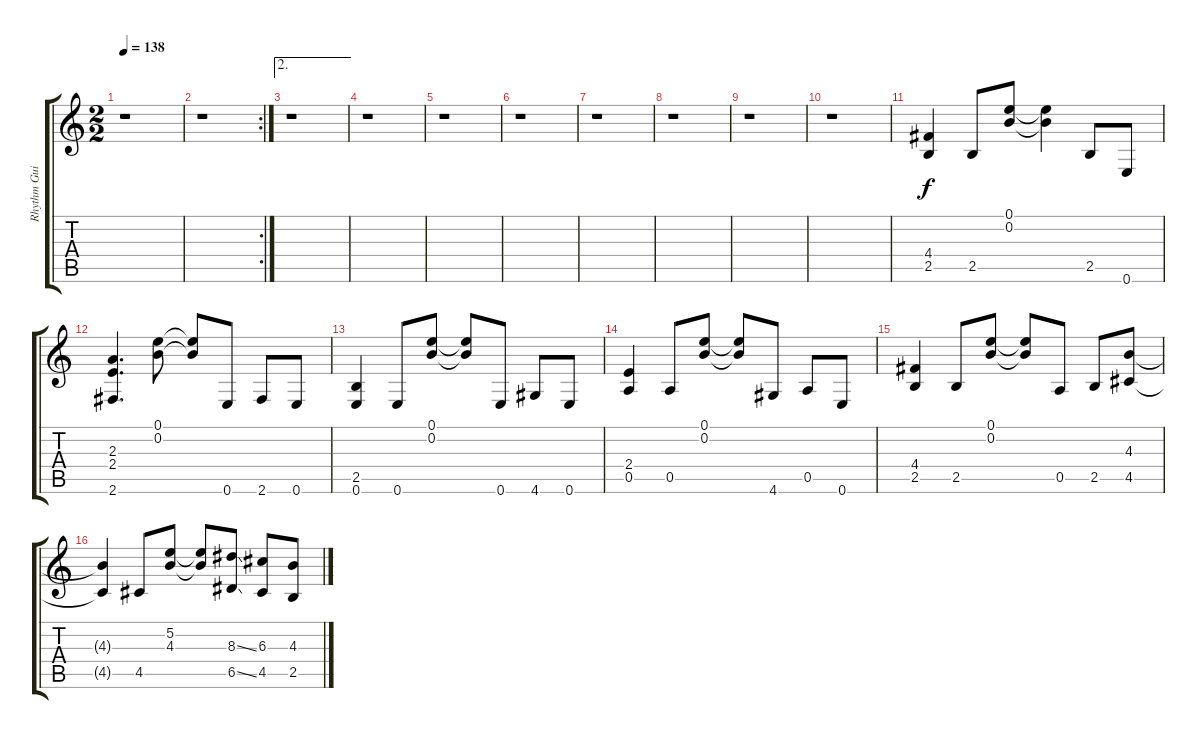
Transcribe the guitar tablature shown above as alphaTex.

\track ("Rhythm Guitar 1" "Rhythm Gui") {instrument distortionguitar}
\staff {score tabs}
\tuning (E4 B3 G3 D3 A2 E2) {hide}
\ts (2 2)
\tempo 138
\clef g2
\ks c
r.1{dy f} |
\rc 2
r.1 |
\ae 2
r.1 |
r.1 |
r.1 |
r.1 |
r.1 |
r.1 |
r.1 |
r.1 |
(4.4 2.5).4 2.5.8 (0.1 0.2).8 (0.1{t} 0.2{t}).4 2.5.8 0.6.8 |
(2.3 2.4 2.6).4{d} (0.1 0.2).8 (0.1{t} 0.2{t}).8 0.6.8 2.6.8 0.6.8 |
(2.5 0.6).4 0.6.8 (0.1 0.2).8 (0.1{t} 0.2{t}).8 0.6.8 4.6.8 0.6.8 |
(2.4 0.5).4 0.5.8 (0.1 0.2).8 (0.1{t} 0.2{t}).8 4.6.8 0.5.8 0.6.8 |
(4.4 2.5).4 2.5.8 (0.1 0.2).8 (0.1{t} 0.2{t}).8 0.5.8 2.5.8 (4.3 4.5).8 |
(4.3{t} 4.5{t}).4 4.5.8 (5.2 4.3).8 (5.2{t} 4.3{t}).8 (8.3{ss} 6.5{ss}).8 (6.3 4.5).8 (4.3 2.5).8
